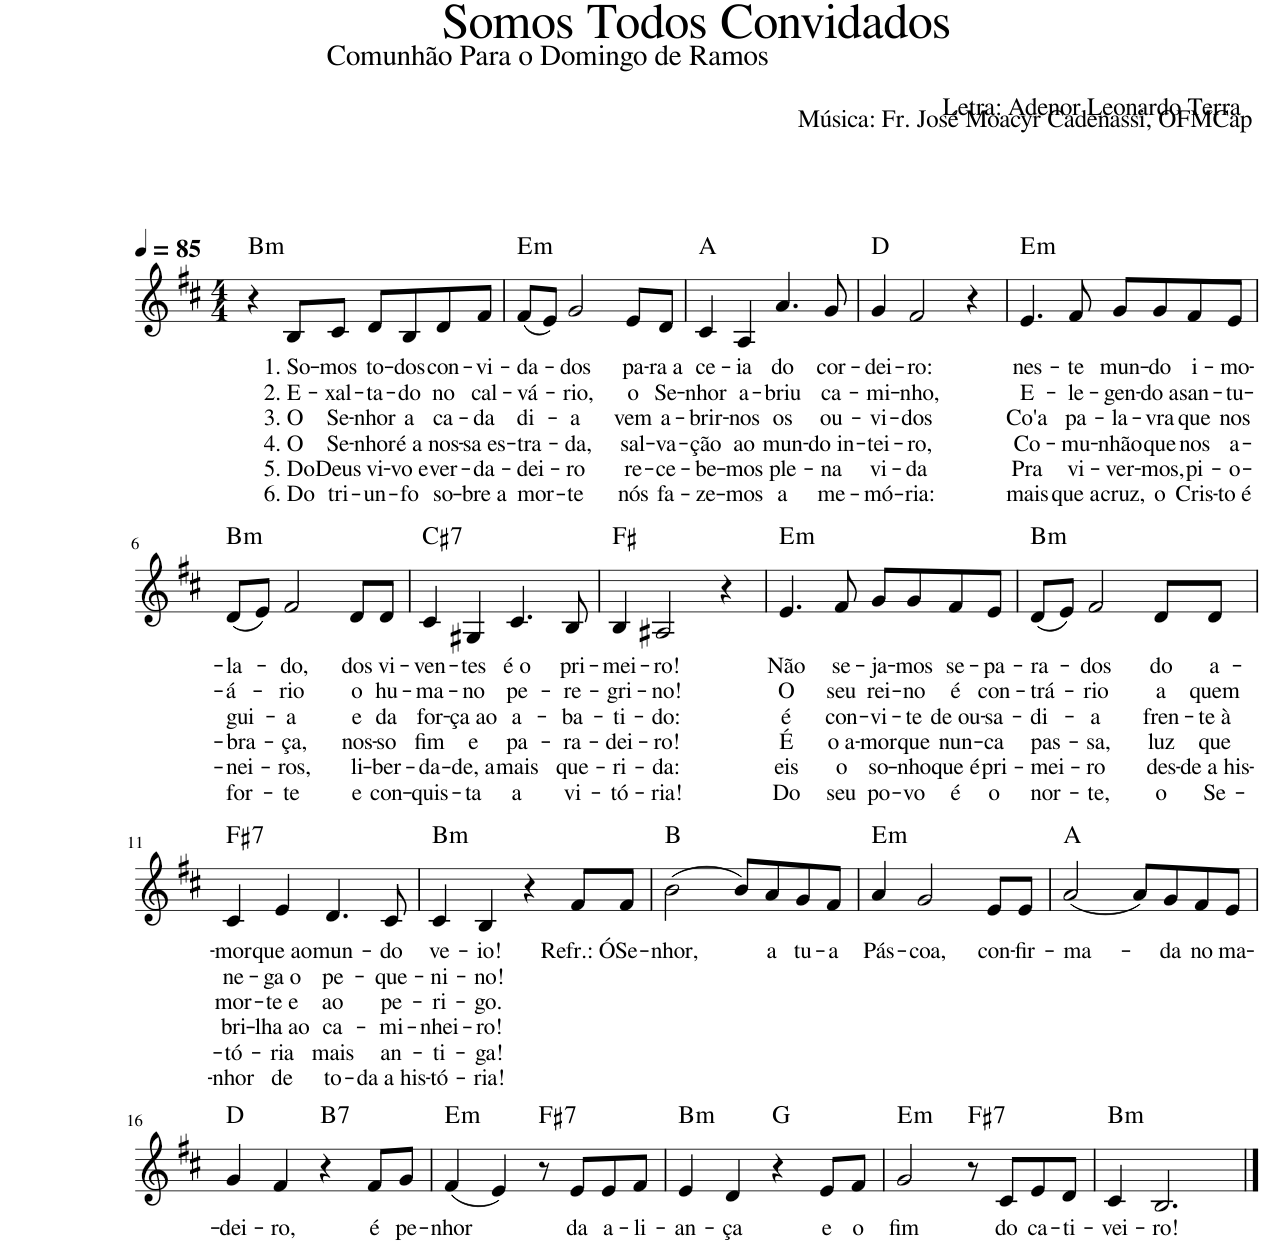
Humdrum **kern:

**kern	**text	**text	**text	**text	**text	**text	**harte
*part1	*part1	*part1	*part1	*part1	*part1	*part1	*part1
*staff1	*staff1	*staff1	*staff1	*staff1	*staff1	*staff1	*
*I"Voz	*	*	*	*	*	*	*
*I'Vo.	*	*	*	*	*	*	*
*clefG2	*	*	*	*	*	*	*
*k[f#c#]	*	*	*	*	*	*	*
*M4/4	*	*	*	*	*	*	*
*MM85	*	*	*	*	*	*	*
=1	=1	=1	=1	=1	=1	=1	=1
!	!	!	!	!	!	!	!LO:H:kt=m
4r	.	.	.	.	.	.	B:min
!	!LO:LY:b	!LO:LY:b	!LO:LY:b	!LO:LY:b	!LO:LY:b	!LO:LY:b	!
8B/L	1. So-	2. E-	3. O	4. O	5. Do	6. Do	.
!	!LO:LY:b	!LO:LY:b	!LO:LY:b	!LO:LY:b	!LO:LY:b	!LO:LY:b	!
8c#/J	-mos	-xal-	Se-	Se-	Deus	tri-	.
!	!LO:LY:b	!LO:LY:b	!LO:LY:b	!LO:LY:b	!LO:LY:b	!LO:LY:b	!
8d/L	to-	-ta-	-nhor	-nhor	vi-	-un-	.
!	!LO:LY:b	!LO:LY:b	!LO:LY:b	!LO:LY:b	!LO:LY:b	!LO:LY:b	!
8B/	-dos	-do	a	é a	-vo e	-fo	.
!	!LO:LY:b	!LO:LY:b	!LO:LY:b	!LO:LY:b	!LO:LY:b	!LO:LY:b	!
8d/	con-	no	ca-	nos-	ver-	so-	.
!	!LO:LY:b	!LO:LY:b	!LO:LY:b	!LO:LY:b	!LO:LY:b	!LO:LY:b	!
8f#/J	-vi-	cal-	-da	-sa es-	-da-	-bre a	.
=2	=2	=2	=2	=2	=2	=2	=2
!	!LO:LY:b	!LO:LY:b	!LO:LY:b	!LO:LY:b	!LO:LY:b	!LO:LY:b	!LO:H:kt=m
(8f#/L	-da-	-vá-	di-	-tra-	-dei-	mor-	E:min
8e/J)	.	.	.	.	.	.	.
!	!LO:LY:b	!LO:LY:b	!LO:LY:b	!LO:LY:b	!LO:LY:b	!LO:LY:b	!
2g/	-dos	-rio,	-a	-da,	-ro	-te	.
!	!LO:LY:b	!LO:LY:b	!LO:LY:b	!LO:LY:b	!LO:LY:b	!LO:LY:b	!
8e/L	pa-	o	vem	sal-	re-	nós	.
!	!LO:LY:b	!LO:LY:b	!LO:LY:b	!LO:LY:b	!LO:LY:b	!LO:LY:b	!
8d/J	-ra a	Se-	a-	-va-	-ce-	fa-	.
=3	=3	=3	=3	=3	=3	=3	=3
!	!LO:LY:b	!LO:LY:b	!LO:LY:b	!LO:LY:b	!LO:LY:b	!LO:LY:b	!
4c#/	ce-	-nhor	-brir-	-ção	-be-	-ze-	A:maj
!	!LO:LY:b	!LO:LY:b	!LO:LY:b	!LO:LY:b	!LO:LY:b	!LO:LY:b	!
4A/	-ia	a-	-nos	ao	-mos	-mos	.
!	!LO:LY:b	!LO:LY:b	!LO:LY:b	!LO:LY:b	!LO:LY:b	!LO:LY:b	!
4.a/	do	-briu	os	mun-	ple-	a	.
!	!LO:LY:b	!LO:LY:b	!LO:LY:b	!LO:LY:b	!LO:LY:b	!LO:LY:b	!
8g/	cor-	ca-	ou-	-do in-	-na	me-	.
=4	=4	=4	=4	=4	=4	=4	=4
!	!LO:LY:b	!LO:LY:b	!LO:LY:b	!LO:LY:b	!LO:LY:b	!LO:LY:b	!
4g/	-dei-	-mi-	-vi-	-tei-	vi-	-mó-	D:maj
!	!LO:LY:b	!LO:LY:b	!LO:LY:b	!LO:LY:b	!LO:LY:b	!LO:LY:b	!
2f#/	-ro:	-nho,	-dos	-ro,	-da	-ria:	.
4r	.	.	.	.	.	.	.
=5	=5	=5	=5	=5	=5	=5	=5
!	!LO:LY:b	!LO:LY:b	!LO:LY:b	!LO:LY:b	!LO:LY:b	!LO:LY:b	!LO:H:kt=m
4.e/	nes-	E-	Co'a	Co-	Pra	mais	E:min
!	!LO:LY:b	!LO:LY:b	!LO:LY:b	!LO:LY:b	!LO:LY:b	!LO:LY:b	!
8f#/	-te	-le-	pa-	-mu-	vi-	que a	.
!	!LO:LY:b	!LO:LY:b	!LO:LY:b	!LO:LY:b	!LO:LY:b	!LO:LY:b	!
8g/L	mun-	-gen-	-la-	-nhão	-ver-	cruz,	.
!	!LO:LY:b	!LO:LY:b	!LO:LY:b	!LO:LY:b	!LO:LY:b	!LO:LY:b	!
8g/	-do	-do a	-vra	que	-mos,	o	.
!	!LO:LY:b	!LO:LY:b	!LO:LY:b	!LO:LY:b	!LO:LY:b	!LO:LY:b	!
8f#/	i-	san-	que	nos	pi-	Cris-	.
!	!LO:LY:b	!LO:LY:b	!LO:LY:b	!LO:LY:b	!LO:LY:b	!LO:LY:b	!
8e/J	-mo-	-tu-	nos	a-	-o-	-to é	.
!!LO:LB:g=z
=6	=6	=6	=6	=6	=6	=6	=6
!	!LO:LY:b	!LO:LY:b	!LO:LY:b	!LO:LY:b	!LO:LY:b	!LO:LY:b	!LO:H:kt=m
(8d/L	-la-	-á-	gui-	-bra-	-nei-	for-	B:min
8e/J)	.	.	.	.	.	.	.
!	!LO:LY:b	!LO:LY:b	!LO:LY:b	!LO:LY:b	!LO:LY:b	!LO:LY:b	!
2f#/	-do,	-rio	-a	-ça,	-ros,	-te	.
!	!LO:LY:b	!LO:LY:b	!LO:LY:b	!LO:LY:b	!LO:LY:b	!LO:LY:b	!
8d/L	dos	o	e	nos-	li-	e	.
!	!LO:LY:b	!LO:LY:b	!LO:LY:b	!LO:LY:b	!LO:LY:b	!LO:LY:b	!
8d/J	vi-	hu-	da	-so	-ber-	con-	.
=7	=7	=7	=7	=7	=7	=7	=7
!	!LO:LY:b	!LO:LY:b	!LO:LY:b	!LO:LY:b	!LO:LY:b	!LO:LY:b	!LO:H:kt=7
4c#/	-ven-	-ma-	for-	fim	-da-	-quis-	C#:7
!	!LO:LY:b	!LO:LY:b	!LO:LY:b	!LO:LY:b	!LO:LY:b	!LO:LY:b	!
4G#X/	-tes	-no	-ça ao	e	-de, a	-ta	.
!	!LO:LY:b	!LO:LY:b	!LO:LY:b	!LO:LY:b	!LO:LY:b	!LO:LY:b	!
4.c#/	é o	pe-	a-	pa-	mais	a	.
!	!LO:LY:b	!LO:LY:b	!LO:LY:b	!LO:LY:b	!LO:LY:b	!LO:LY:b	!
8B/	pri-	-re-	-ba-	-ra-	que-	vi-	.
=8	=8	=8	=8	=8	=8	=8	=8
!	!LO:LY:b	!LO:LY:b	!LO:LY:b	!LO:LY:b	!LO:LY:b	!LO:LY:b	!
4B/	-mei-	-gri-	-ti-	-dei-	-ri-	-tó-	F#:maj
!	!LO:LY:b	!LO:LY:b	!LO:LY:b	!LO:LY:b	!LO:LY:b	!LO:LY:b	!
2A#X/	-ro!	-no!	-do:	-ro!	-da:	-ria!	.
4r	.	.	.	.	.	.	.
=9	=9	=9	=9	=9	=9	=9	=9
!	!LO:LY:b	!LO:LY:b	!LO:LY:b	!LO:LY:b	!LO:LY:b	!LO:LY:b	!LO:H:kt=m
4.e/	Não	O	é	É	eis	Do	E:min
!	!LO:LY:b	!LO:LY:b	!LO:LY:b	!LO:LY:b	!LO:LY:b	!LO:LY:b	!
8f#/	se-	seu	con-	o a-	o	seu	.
!	!LO:LY:b	!LO:LY:b	!LO:LY:b	!LO:LY:b	!LO:LY:b	!LO:LY:b	!
8g/L	-ja-	rei-	-vi-	-mor	so-	po-	.
!	!LO:LY:b	!LO:LY:b	!LO:LY:b	!LO:LY:b	!LO:LY:b	!LO:LY:b	!
8g/	-mos	-no	-te	que	-nho	-vo	.
!	!LO:LY:b	!LO:LY:b	!LO:LY:b	!LO:LY:b	!LO:LY:b	!LO:LY:b	!
8f#/	se-	é	de ou-	nun-	que é	é	.
!	!LO:LY:b	!LO:LY:b	!LO:LY:b	!LO:LY:b	!LO:LY:b	!LO:LY:b	!
8e/J	-pa-	con-	-sa-	-ca	pri-	o	.
=10	=10	=10	=10	=10	=10	=10	=10
!	!LO:LY:b	!LO:LY:b	!LO:LY:b	!LO:LY:b	!LO:LY:b	!LO:LY:b	!LO:H:kt=m
(8d/L	-ra-	-trá-	-di-	pas-	-mei-	nor-	B:min
8e/J)	.	.	.	.	.	.	.
!	!LO:LY:b	!LO:LY:b	!LO:LY:b	!LO:LY:b	!LO:LY:b	!LO:LY:b	!
2f#/	-dos	-rio	-a	-sa,	-ro	-te,	.
!	!LO:LY:b	!LO:LY:b	!LO:LY:b	!LO:LY:b	!LO:LY:b	!LO:LY:b	!
8d/L	do	a	fren-	luz	des-	o	.
!	!LO:LY:b	!LO:LY:b	!LO:LY:b	!LO:LY:b	!LO:LY:b	!LO:LY:b	!
8d/J	a-	quem	-te à	que	-de a his-	Se-	.
!!LO:LB:g=z
=11	=11	=11	=11	=11	=11	=11	=11
!	!LO:LY:b	!LO:LY:b	!LO:LY:b	!LO:LY:b	!LO:LY:b	!LO:LY:b	!LO:H:kt=7
4c#/	-mor	ne-	mor-	bri-	-tó-	-nhor	F#:7
!	!LO:LY:b	!LO:LY:b	!LO:LY:b	!LO:LY:b	!LO:LY:b	!LO:LY:b	!
4e/	que ao	-ga o	-te e	-lha ao	-ria	de	.
!	!LO:LY:b	!LO:LY:b	!LO:LY:b	!LO:LY:b	!LO:LY:b	!LO:LY:b	!
4.d/	mun-	pe-	ao	ca-	mais	to-	.
!	!LO:LY:b	!LO:LY:b	!LO:LY:b	!LO:LY:b	!LO:LY:b	!LO:LY:b	!
8c#/	-do	-que-	pe-	-mi-	an-	-da a his-	.
=12	=12	=12	=12	=12	=12	=12	=12
!	!LO:LY:b	!LO:LY:b	!LO:LY:b	!LO:LY:b	!LO:LY:b	!LO:LY:b	!LO:H:kt=m
4c#/	ve-	-ni-	-ri-	-nhei-	-ti-	-tó-	B:min
!	!LO:LY:b	!LO:LY:b	!LO:LY:b	!LO:LY:b	!LO:LY:b	!LO:LY:b	!
4B/	-io!	-no!	-go.	-ro!	-ga!	-ria!	.
4r	.	.	.	.	.	.	.
!	!LO:LY:b	!	!	!	!	!	!
8f#/L	Refr.: Ó	.	.	.	.	.	.
!	!LO:LY:b	!	!	!	!	!	!
8f#/J	Se-	.	.	.	.	.	.
=13	=13	=13	=13	=13	=13	=13	=13
!	!LO:LY:b	!	!	!	!	!	!
(2b\	-nhor,	.	.	.	.	.	B:maj
8b/L)	.	.	.	.	.	.	.
!	!LO:LY:b	!	!	!	!	!	!
8a/	a	.	.	.	.	.	.
!	!LO:LY:b	!	!	!	!	!	!
8g/	tu-	.	.	.	.	.	.
!	!LO:LY:b	!	!	!	!	!	!
8f#/J	-a	.	.	.	.	.	.
=14	=14	=14	=14	=14	=14	=14	=14
!	!LO:LY:b	!	!	!	!	!	!LO:H:kt=m
4a/	Pás-	.	.	.	.	.	E:min
!	!LO:LY:b	!	!	!	!	!	!
2g/	-coa,	.	.	.	.	.	.
!	!LO:LY:b	!	!	!	!	!	!
8e/L	con-	.	.	.	.	.	.
!	!LO:LY:b	!	!	!	!	!	!
8e/J	-fir-	.	.	.	.	.	.
=15	=15	=15	=15	=15	=15	=15	=15
!	!LO:LY:b	!	!	!	!	!	!
(2a/	-ma-	.	.	.	.	.	A:maj
8a/L)	.	.	.	.	.	.	.
!	!LO:LY:b	!	!	!	!	!	!
8g/	-da	.	.	.	.	.	.
!	!LO:LY:b	!	!	!	!	!	!
8f#/	no	.	.	.	.	.	.
!	!LO:LY:b	!	!	!	!	!	!
8e/J	ma-	.	.	.	.	.	.
!!LO:LB:g=z
=16	=16	=16	=16	=16	=16	=16	=16
!	!LO:LY:b	!	!	!	!	!	!
4g/	-dei-	.	.	.	.	.	D:maj
!	!LO:LY:b	!	!	!	!	!	!
4f#/	-ro,	.	.	.	.	.	.
!	!	!	!	!	!	!	!LO:H:kt=7
4r	.	.	.	.	.	.	B:7
!	!LO:LY:b	!	!	!	!	!	!
8f#/L	é	.	.	.	.	.	.
!	!LO:LY:b	!	!	!	!	!	!
8g/J	pe-	.	.	.	.	.	.
=17	=17	=17	=17	=17	=17	=17	=17
!	!LO:LY:b	!	!	!	!	!	!LO:H:kt=m
(4f#/	-nhor	.	.	.	.	.	E:min
4e/)	.	.	.	.	.	.	.
!	!	!	!	!	!	!	!LO:H:kt=7
8r	.	.	.	.	.	.	F#:7
!	!LO:LY:b	!	!	!	!	!	!
8e/L	da	.	.	.	.	.	.
!	!LO:LY:b	!	!	!	!	!	!
8e/	a-	.	.	.	.	.	.
!	!LO:LY:b	!	!	!	!	!	!
8f#/J	-li-	.	.	.	.	.	.
=18	=18	=18	=18	=18	=18	=18	=18
!	!LO:LY:b	!	!	!	!	!	!LO:H:kt=m
4e/	-an-	.	.	.	.	.	B:min
!	!LO:LY:b	!	!	!	!	!	!
4d/	-ça	.	.	.	.	.	.
4r	.	.	.	.	.	.	G:maj
!	!LO:LY:b	!	!	!	!	!	!
8e/L	e	.	.	.	.	.	.
!	!LO:LY:b	!	!	!	!	!	!
8f#/J	o	.	.	.	.	.	.
=19	=19	=19	=19	=19	=19	=19	=19
!	!LO:LY:b	!	!	!	!	!	!LO:H:kt=m
2g/	fim	.	.	.	.	.	E:min
!	!	!	!	!	!	!	!LO:H:kt=7
8r	.	.	.	.	.	.	F#:7
!	!LO:LY:b	!	!	!	!	!	!
8c#/L	do	.	.	.	.	.	.
!	!LO:LY:b	!	!	!	!	!	!
8e/	ca-	.	.	.	.	.	.
!	!LO:LY:b	!	!	!	!	!	!
8d/J	-ti-	.	.	.	.	.	.
=20	=20	=20	=20	=20	=20	=20	=20
!	!LO:LY:b	!	!	!	!	!	!LO:H:kt=m
4c#/	-vei-	.	.	.	.	.	B:min
!	!LO:LY:b	!	!	!	!	!	!
2.B/	-ro!	.	.	.	.	.	.
==	==	==	==	==	==	==	==
*-	*-	*-	*-	*-	*-	*-	*-
